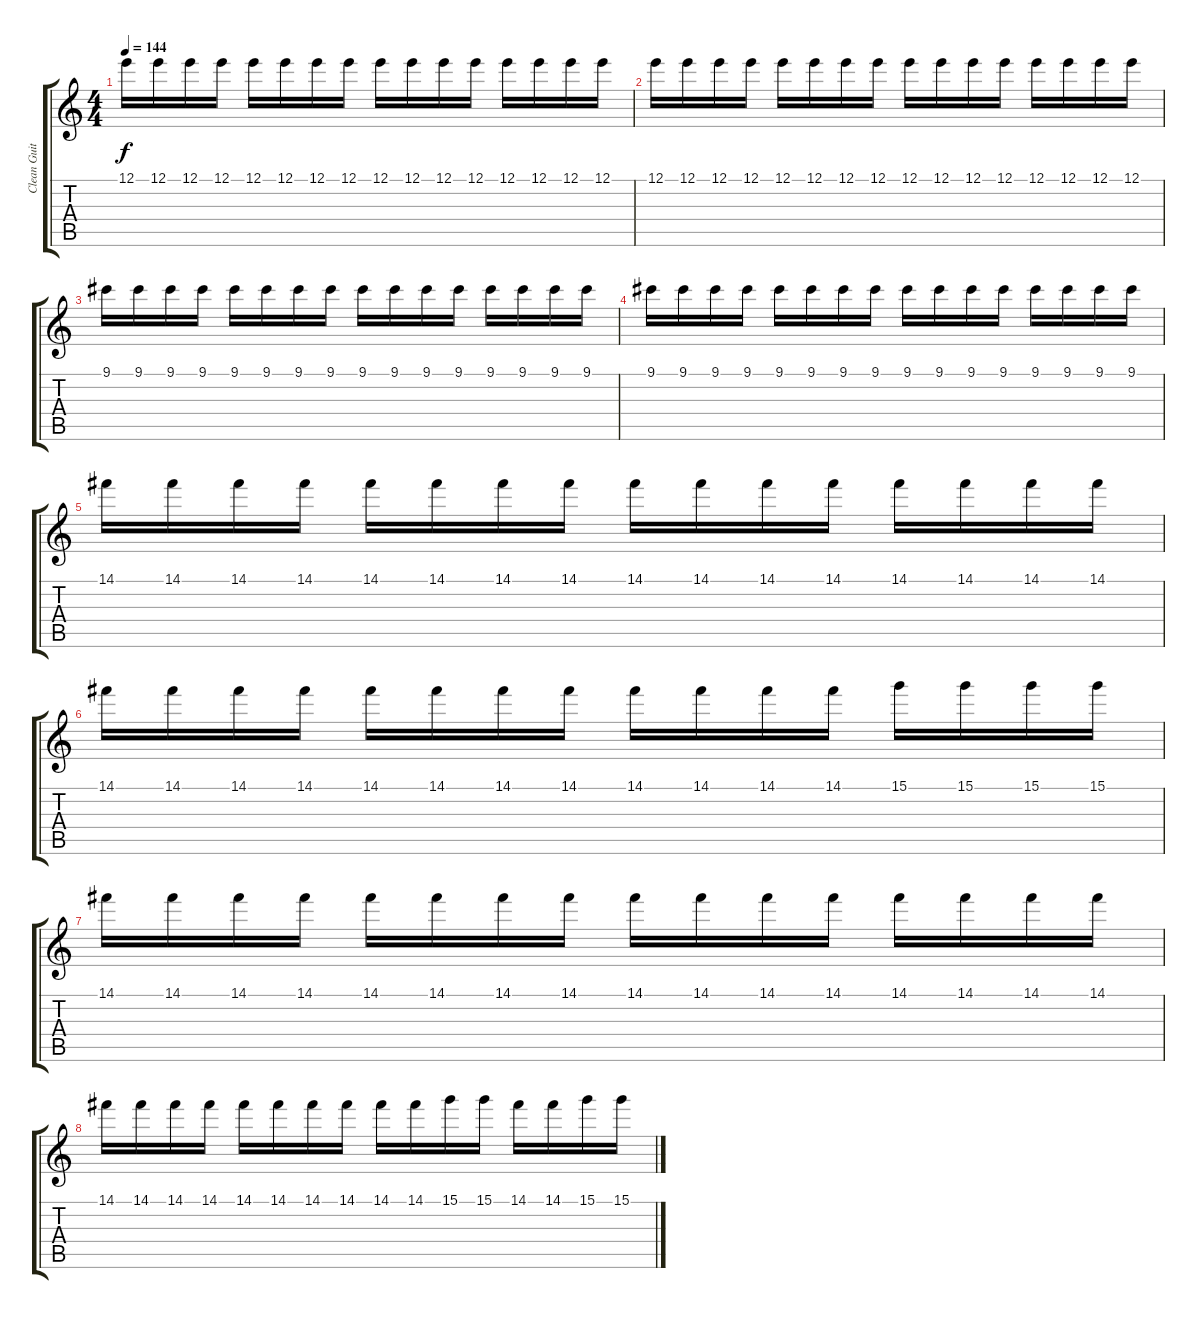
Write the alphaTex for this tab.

\track ("Clean Guitar 3" "Clean Guit") {instrument electricguitarjazz}
\staff {score tabs}
\tuning (E4 B3 G3 D3 A2 D2) {hide}
\ts (4 4)
\tempo 144
\clef g2
\ks c
12.1.16{dy f} 12.1.16 12.1.16 12.1.16 12.1.16 12.1.16 12.1.16 12.1.16 12.1.16 12.1.16 12.1.16 12.1.16 12.1.16 12.1.16 12.1.16 12.1.16 |
12.1.16 12.1.16 12.1.16 12.1.16 12.1.16 12.1.16 12.1.16 12.1.16 12.1.16 12.1.16 12.1.16 12.1.16 12.1.16 12.1.16 12.1.16 12.1.16 |
9.1.16 9.1.16 9.1.16 9.1.16 9.1.16 9.1.16 9.1.16 9.1.16 9.1.16 9.1.16 9.1.16 9.1.16 9.1.16 9.1.16 9.1.16 9.1.16 |
9.1.16 9.1.16 9.1.16 9.1.16 9.1.16 9.1.16 9.1.16 9.1.16 9.1.16 9.1.16 9.1.16 9.1.16 9.1.16 9.1.16 9.1.16 9.1.16 |
14.1.16 14.1.16 14.1.16 14.1.16 14.1.16 14.1.16 14.1.16 14.1.16 14.1.16 14.1.16 14.1.16 14.1.16 14.1.16 14.1.16 14.1.16 14.1.16 |
14.1.16 14.1.16 14.1.16 14.1.16 14.1.16 14.1.16 14.1.16 14.1.16 14.1.16 14.1.16 14.1.16 14.1.16 15.1.16 15.1.16 15.1.16 15.1.16 |
14.1.16 14.1.16 14.1.16 14.1.16 14.1.16 14.1.16 14.1.16 14.1.16 14.1.16 14.1.16 14.1.16 14.1.16 14.1.16 14.1.16 14.1.16 14.1.16 |
14.1.16 14.1.16 14.1.16 14.1.16 14.1.16 14.1.16 14.1.16 14.1.16 14.1.16 14.1.16 15.1.16 15.1.16 14.1.16 14.1.16 15.1.16 15.1.16
